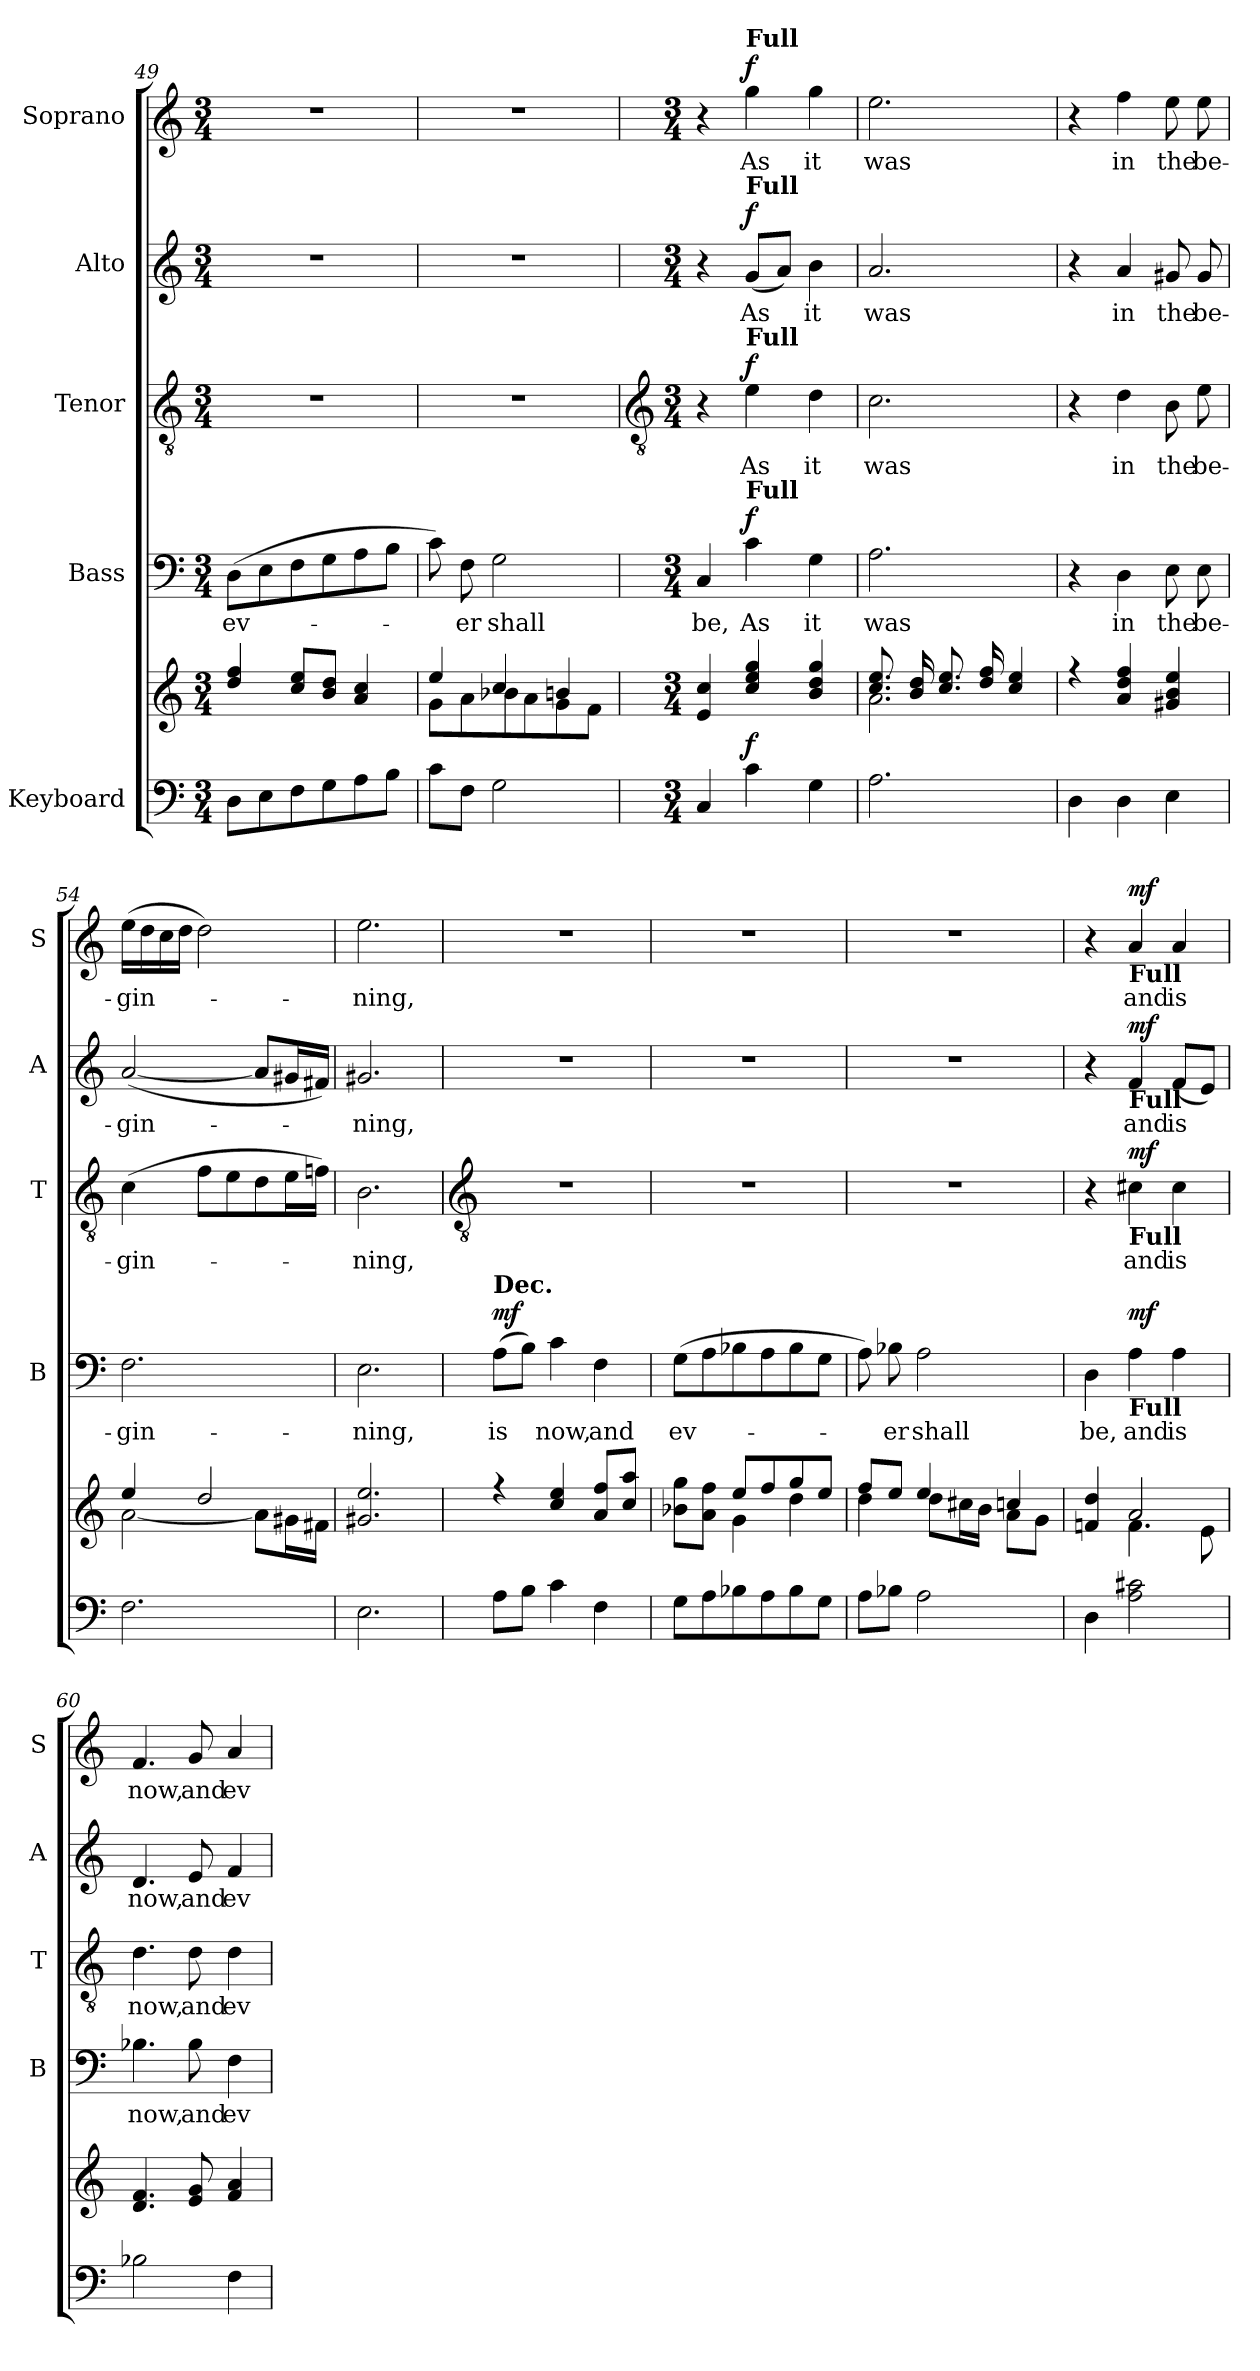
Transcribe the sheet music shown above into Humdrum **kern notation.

**kern	**kern	**dynam	**kern	**text	**dynam	**kern	**text	**dynam	**kern	**text	**dynam	**kern	**text	**dynam
*part5	*part5	*part5	*part4	*part4	*part4	*part3	*part3	*part3	*part2	*part2	*part2	*part1	*part1	*part1
*staff6	*staff5	*staff5/6	*staff4	*staff4	*staff4	*staff3	*staff3	*staff3	*staff2	*staff2	*staff2	*staff1	*staff1	*staff1
*I"Keyboard	*	*	*I"Bass	*	*	*I"Tenor	*	*	*I"Alto	*	*	*I"Soprano	*	*
*	*	*	*I'B	*	*	*I'T	*	*	*I'A	*	*	*I'S	*	*
*clefF4	*clefG2	*	*clefF4	*	*	*clefGv2	*	*	*clefG2	*	*	*clefG2	*	*
*k[]	*k[]	*	*k[]	*	*	*k[]	*	*	*k[]	*	*	*k[]	*	*
*C:	*C:	*	*C:	*	*	*C:	*	*	*C:	*	*	*C:	*	*
*M3/4	*M3/4	*	*M3/4	*	*	*M3/4	*	*	*M3/4	*	*	*M3/4	*	*
=49	=49	=49	=49	=49	=49	=49	=49	=49	=49	=49	=49	=49	=49	=49
*	*^	*	*	*	*	*	*	*	*	*	*	*	*	*
!	!	!LO:N:vis=1	!	!	!LO:LY:b	!	!LO:N:vis=1	!	!	!LO:N:vis=1	!	!	!LO:N:vis=1	!	!
8DL	4dd 4ff	2.ryy	.	(>8DL	ev-	.	2.r	.	.	2.r	.	.	2.r	.	.
8E	.	.	.	8E	.	.	.	.	.	.	.	.	.	.	.
8F	8cc 8eeL	.	.	8F	.	.	.	.	.	.	.	.	.	.	.
8G	8b 8ddJ	.	.	8G	.	.	.	.	.	.	.	.	.	.	.
8A	4a 4cc	.	.	8A	.	.	.	.	.	.	.	.	.	.	.
8BJ	.	.	.	8BJ	.	.	.	.	.	.	.	.	.	.	.
=50	=50	=50	=50	=50	=50	=50	=50	=50	=50	=50	=50	=50	=50	=50	=50
!	!	!	!	!	!	!	!LO:N:vis=1	!	!	!LO:N:vis=1	!	!	!LO:N:vis=1	!	!
8cL	4ee/	8gL	.	8c)	.	.	2.r	.	.	2.r	.	.	2.r	.	.
!	!	!	!	!	!LO:LY:b	!	!	!	!	!	!	!	!	!	!
8FJ	.	8a	.	8F	er	.	.	.	.	.	.	.	.	.	.
!	!	!	!	!	!LO:LY:b	!	!	!	!	!	!	!	!	!	!
2G	4cc/	8b-X	.	2G	shall	.	.	.	.	.	.	.	.	.	.
.	.	8a	.	.	.	.	.	.	.	.	.	.	.	.	.
.	4bn/	8g	.	.	.	.	.	.	.	.	.	.	.	.	.
.	.	8fJ	.	.	.	.	.	.	.	.	.	.	.	.	.
!!LO:LB:g=z
=51	=51	=51	=51	=51	=51	=51	=51	=51	=51	=51	=51	=51	=51	=51	=51
*	*	*	*	*	*	*	*clefGv2	*	*	*	*	*	*	*	*
*M3/4	*M3/4	*	*	*M3/4	*	*	*M3/4	*	*	*M3/4	*	*	*M3/4	*	*
!	!	!LO:N:vis=1	!	!	!LO:LY:b	!	!	!	!	!	!	!	!	!	!
4C	4e 4cc	2.ryy	.	4C	be,	.	4r	.	.	4r	.	.	4r	.	.
!	!	!	!	!	!	!	!	!	!	!	!	!	!LO:TX:a:B:t=Full	!	!
!	!	!	!	!	!	!	!	!	!	!LO:TX:a:B:t=Full	!	!	!	!	!
!	!	!	!	!	!	!	!LO:TX:a:B:t=Full	!	!	!	!	!	!	!	!
!	!	!	!	!LO:TX:a:B:t=Full	!	!	!	!	!	!	!	!	!	!	!
!	!	!	!LO:DY:a=2	!	!LO:LY:b	!LO:DY:b	!	!LO:LY:b	!LO:DY:b	!	!LO:LY:b	!LO:DY:b	!	!LO:LY:b	!LO:DY:b
4c	4cc 4ee 4gg	.	f	4c	As	f	4e	As	f	(<8gL	As	f	4gg	As	f
.	.	.	.	.	.	.	.	.	.	8aJ)	.	.	.	.	.
!	!	!	!	!	!LO:LY:b	!	!	!LO:LY:b	!	!	!LO:LY:b	!	!	!LO:LY:b	!
4G	4b 4dd 4gg	.	.	4G	it	.	4d	it	.	4b	it	.	4gg	it	.
=52	=52	=52	=52	=52	=52	=52	=52	=52	=52	=52	=52	=52	=52	=52	=52
!	!	!	!	!	!LO:LY:b	!	!	!LO:LY:b	!	!	!LO:LY:b	!	!	!LO:LY:b	!
2.A	8.cc/ 8.ee/L	2.a\	.	2.A	was	.	2.c	was	.	2.a	was	.	2.ee	was	.
.	16b/ 16dd/L	.	.	.	.	.	.	.	.	.	.	.	.	.	.
.	8.cc/ 8.ee/	.	.	.	.	.	.	.	.	.	.	.	.	.	.
.	16dd/ 16ff/J	.	.	.	.	.	.	.	.	.	.	.	.	.	.
.	4cc/ 4ee/	.	.	.	.	.	.	.	.	.	.	.	.	.	.
=53	=53	=53	=53	=53	=53	=53	=53	=53	=53	=53	=53	=53	=53	=53	=53
!	!	!LO:N:vis=1	!	!	!	!	!	!	!	!	!	!	!	!	!
4D	4r	2.ryy	.	4r	.	.	4r	.	.	4r	.	.	4r	.	.
!	!	!	!	!	!LO:LY:b	!	!	!LO:LY:b	!	!	!LO:LY:b	!	!	!LO:LY:b	!
4D	4a 4dd 4ff	.	.	4D	in	.	4d	in	.	4a	in	.	4ff	in	.
!	!	!	!	!	!LO:LY:b	!	!	!LO:LY:b	!	!	!LO:LY:b	!	!	!LO:LY:b	!
4E	4g#X 4b 4ee	.	.	8E	the	.	8B	the	.	8g#X	the	.	8ee	the	.
!	!	!	!	!	!LO:LY:b	!	!	!LO:LY:b	!	!	!LO:LY:b	!	!	!LO:LY:b	!
.	.	.	.	8E	be-	.	8e	be-	.	8g#	be-	.	8ee	be-	.
=54	=54	=54	=54	=54	=54	=54	=54	=54	=54	=54	=54	=54	=54	=54	=54
!	!	!	!	!	!LO:LY:b	!	!	!LO:LY:b	!	!	!LO:LY:b	!	!	!LO:LY:b	!
2.F	4ee/	[2a\	.	2.F	-gin-	.	(>4c	-gin-	.	(<[2a	-gin-	.	(>16eeLL	-gin-	.
.	.	.	.	.	.	.	.	.	.	.	.	.	16dd	.	.
.	.	.	.	.	.	.	.	.	.	.	.	.	16cc	.	.
.	.	.	.	.	.	.	.	.	.	.	.	.	16ddJJ	.	.
.	2dd/	.	.	.	.	.	8fL	.	.	.	.	.	2dd)	.	.
.	.	.	.	.	.	.	8e	.	.	.	.	.	.	.	.
.	.	8aL]	.	.	.	.	8d	.	.	8aL]	.	.	.	.	.
.	.	16g#XL	.	.	.	.	16eL	.	.	16g#XL	.	.	.	.	.
.	.	16f#XJJ	.	.	.	.	16fnJJ)	.	.	16f#XJJ)	.	.	.	.	.
=55	=55	=55	=55	=55	=55	=55	=55	=55	=55	=55	=55	=55	=55	=55	=55
!	!	!LO:N:vis=1	!	!	!LO:LY:b	!	!	!LO:LY:b	!	!	!LO:LY:b	!	!	!LO:LY:b	!
2.E	2.g#X 2.ee	2.ryy	.	2.E	-ning,	.	2.B	ning,	.	2.g#X	ning,	.	2.ee	ning,	.
!!LO:LB:g=z
=56	=56	=56	=56	=56	=56	=56	=56	=56	=56	=56	=56	=56	=56	=56	=56
*	*	*	*	*	*	*	*clefGv2	*	*	*	*	*	*	*	*
!	!	!	!	!LO:TX:a:B:t=Dec.	!	!	!	!	!	!	!	!	!	!	!
!	!	!LO:N:vis=1	!	!	!LO:LY:b	!LO:DY:b	!LO:N:vis=1	!	!	!LO:N:vis=1	!	!	!LO:N:vis=1	!	!
8AL	4r	2.ryy	.	(>8AL	is	mf	2.r	.	.	2.r	.	.	2.r	.	.
8BJ	.	.	.	8BJ)	.	.	.	.	.	.	.	.	.	.	.
!	!	!	!	!	!LO:LY:b	!	!	!	!	!	!	!	!	!	!
4c	4cc 4ee	.	.	4c	now,	.	.	.	.	.	.	.	.	.	.
!	!	!	!	!	!LO:LY:b	!	!	!	!	!	!	!	!	!	!
4F	8a 8ffL	.	.	4F	and	.	.	.	.	.	.	.	.	.	.
.	8cc 8aaJ	.	.	.	.	.	.	.	.	.	.	.	.	.	.
=57	=57	=57	=57	=57	=57	=57	=57	=57	=57	=57	=57	=57	=57	=57	=57
!	!	!	!	!	!LO:LY:b	!	!LO:N:vis=1	!	!	!LO:N:vis=1	!	!	!LO:N:vis=1	!	!
8GL	8b-X 8ggL	4ryy	.	(>8GL	ev-	.	2.r	.	.	2.r	.	.	2.r	.	.
8A	8a 8ffJ	.	.	8A	.	.	.	.	.	.	.	.	.	.	.
8B-X	8ee/L	4g\	.	8B-X	.	.	.	.	.	.	.	.	.	.	.
8A	8ff/	.	.	8A	.	.	.	.	.	.	.	.	.	.	.
8B-	8gg/	4dd\	.	8B-	.	.	.	.	.	.	.	.	.	.	.
8GJ	8ee/J	.	.	8GJ	.	.	.	.	.	.	.	.	.	.	.
=58	=58	=58	=58	=58	=58	=58	=58	=58	=58	=58	=58	=58	=58	=58	=58
!	!	!	!	!	!	!	!LO:N:vis=1	!	!	!LO:N:vis=1	!	!	!LO:N:vis=1	!	!
8A	8ff/L	4dd\	.	8A)	.	.	2.r	.	.	2.r	.	.	2.r	.	.
!	!	!	!	!	!LO:LY:b	!	!	!	!	!	!	!	!	!	!
8B-XJ	8ee/J	.	.	8B-X	er	.	.	.	.	.	.	.	.	.	.
!	!	!	!	!	!LO:LY:b	!	!	!	!	!	!	!	!	!	!
2A	4ee/	8dd\L	.	2A	shall	.	.	.	.	.	.	.	.	.	.
.	.	16cc#X\L	.	.	.	.	.	.	.	.	.	.	.	.	.
.	.	16b\JJ	.	.	.	.	.	.	.	.	.	.	.	.	.
.	4cc/	8a\L	.	.	.	.	.	.	.	.	.	.	.	.	.
.	.	8g\J	.	.	.	.	.	.	.	.	.	.	.	.	.
=59	=59	=59	=59	=59	=59	=59	=59	=59	=59	=59	=59	=59	=59	=59	=59
!	!	!	!	!	!LO:LY:b	!	!	!	!	!	!	!	!	!	!
4D	4fn 4dd	4ryy	.	4D	be,	.	4r	.	.	4r	.	.	4r	.	.
!	!	!	!	!	!	!	!	!	!	!	!	!	!LO:TX:b:B:t=Full	!	!
!	!	!	!	!	!	!	!	!	!	!LO:TX:b:B:t=Full	!	!	!	!	!
!	!	!	!	!	!	!	!LO:TX:b:B:t=Full	!	!	!	!	!	!	!	!
!	!	!	!	!LO:TX:b:B:t=Full	!	!	!	!	!	!	!	!	!	!	!
!	!	!	!	!	!LO:LY:b	!LO:DY:b	!	!LO:LY:b	!LO:DY:b	!	!LO:LY:b	!LO:DY:b	!	!LO:LY:b	!LO:DY:b
2A 2c#X	2a	4.f\	.	4A	and	mf	4c#X	and	mf	4f	and	mf	4a	and	mf
!	!	!	!	!	!LO:LY:b	!	!	!LO:LY:b	!	!	!LO:LY:b	!	!	!LO:LY:b	!
.	.	.	.	4A	is	.	4c#	is	.	(<8fL	is	.	4a	is	.
.	.	8e\	.	.	.	.	.	.	.	8eJ)	.	.	.	.	.
=60	=60	=60	=60	=60	=60	=60	=60	=60	=60	=60	=60	=60	=60	=60	=60
!	!	!LO:N:vis=1	!	!	!LO:LY:b	!	!	!LO:LY:b	!	!	!LO:LY:b	!	!	!LO:LY:b	!
2B-X	4.d 4.f	2.ryy	.	4.B-X	now,	.	4.d	now,	.	4.d	now,	.	4.f	now,	.
!	!	!	!	!	!LO:LY:b	!	!	!LO:LY:b	!	!	!LO:LY:b	!	!	!LO:LY:b	!
.	8e 8g	.	.	8B-	and	.	8d	and	.	8e	and	.	8g	and	.
!	!	!	!	!	!LO:LY:b	!	!	!LO:LY:b	!	!	!LO:LY:b	!	!	!LO:LY:b	!
4F	4f 4a	.	.	4F	ev-	.	4d	ev-	.	4f	ev-	.	4a	ev-	.
*	*v	*v	*	*	*	*	*	*	*	*	*	*	*	*	*
=	=	=	=	=	=	=	=	=	=	=	=	=	=	=
*-	*-	*-	*-	*-	*-	*-	*-	*-	*-	*-	*-	*-	*-	*-
